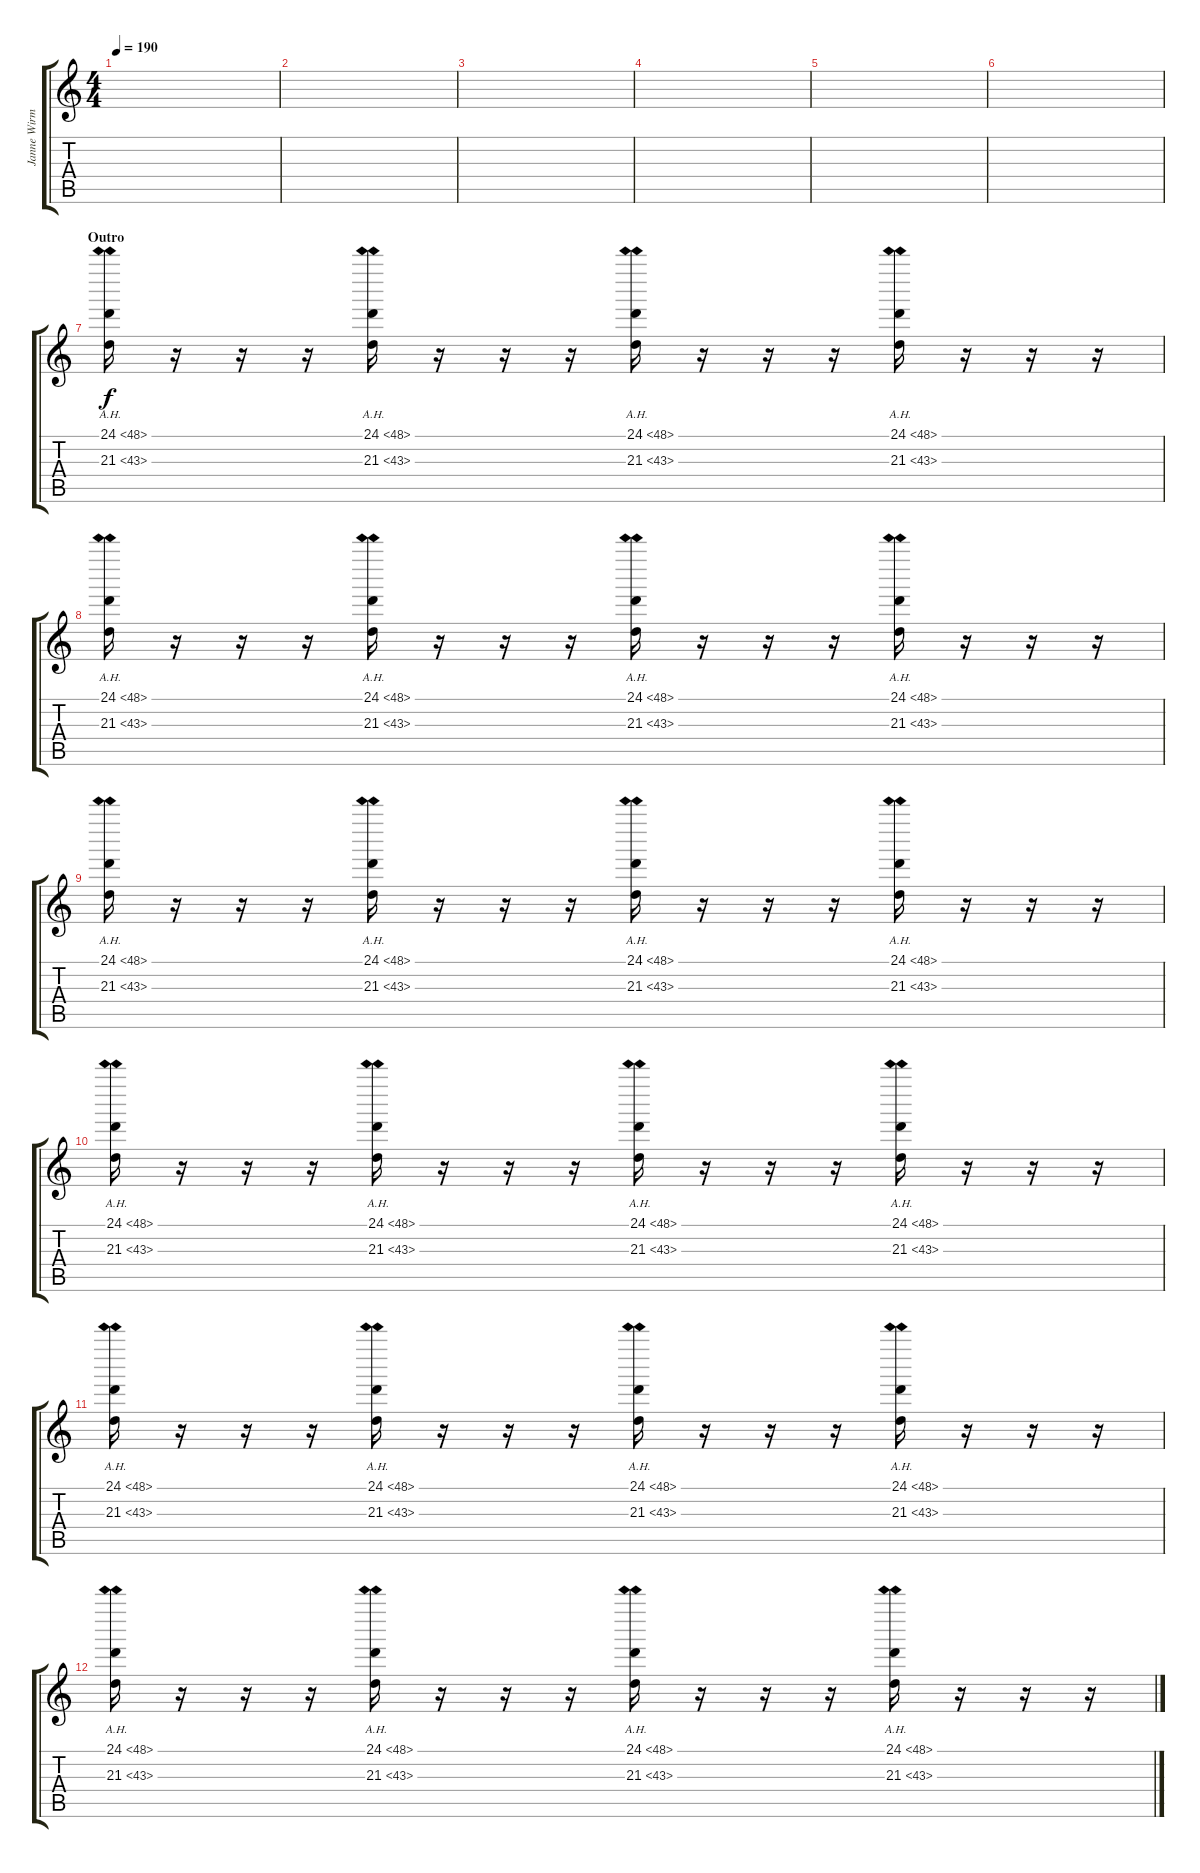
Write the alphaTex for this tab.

\track ("Janne Wirman" "Janne Wirm") {instrument lead1square}
\staff {score tabs}
\tuning (D4 A3 F3 C3 G2 D2) {hide}
\ts (4 4)
\tempo 190
\clef g2
\ks c
|
|
|
|
|
|
\section ("" "Outro")
(24.1{ah 24} 21.3{ah 22}).16{instrument stringensemble1} r.16 r.16 r.16 (24.1{ah 24} 21.3{ah 22}).16{instrument stringensemble1} r.16 r.16 r.16 (24.1{ah 24} 21.3{ah 22}).16{instrument stringensemble1} r.16 r.16 r.16 (24.1{ah 24} 21.3{ah 22}).16{instrument stringensemble1} r.16 r.16 r.16 |
(24.1{ah 24} 21.3{ah 22}).16{instrument stringensemble1} r.16 r.16 r.16 (24.1{ah 24} 21.3{ah 22}).16{instrument stringensemble1} r.16 r.16 r.16 (24.1{ah 24} 21.3{ah 22}).16{instrument stringensemble1} r.16 r.16 r.16 (24.1{ah 24} 21.3{ah 22}).16{instrument stringensemble1} r.16 r.16 r.16 |
(24.1{ah 24} 21.3{ah 22}).16{instrument stringensemble1} r.16 r.16 r.16 (24.1{ah 24} 21.3{ah 22}).16{instrument stringensemble1} r.16 r.16 r.16 (24.1{ah 24} 21.3{ah 22}).16{instrument stringensemble1} r.16 r.16 r.16 (24.1{ah 24} 21.3{ah 22}).16{instrument stringensemble1} r.16 r.16 r.16 |
(24.1{ah 24} 21.3{ah 22}).16{instrument stringensemble1} r.16 r.16 r.16 (24.1{ah 24} 21.3{ah 22}).16{instrument stringensemble1} r.16 r.16 r.16 (24.1{ah 24} 21.3{ah 22}).16{instrument stringensemble1} r.16 r.16 r.16 (24.1{ah 24} 21.3{ah 22}).16{instrument stringensemble1} r.16 r.16 r.16 |
(24.1{ah 24} 21.3{ah 22}).16{instrument stringensemble1} r.16 r.16 r.16 (24.1{ah 24} 21.3{ah 22}).16{instrument stringensemble1} r.16 r.16 r.16 (24.1{ah 24} 21.3{ah 22}).16{instrument stringensemble1} r.16 r.16 r.16 (24.1{ah 24} 21.3{ah 22}).16{instrument stringensemble1} r.16 r.16 r.16 |
(24.1{ah 24} 21.3{ah 22}).16{instrument stringensemble1} r.16 r.16 r.16 (24.1{ah 24} 21.3{ah 22}).16{instrument stringensemble1} r.16 r.16 r.16 (24.1{ah 24} 21.3{ah 22}).16{instrument stringensemble1} r.16 r.16 r.16 (24.1{ah 24} 21.3{ah 22}).16{instrument stringensemble1} r.16 r.16 r.16
